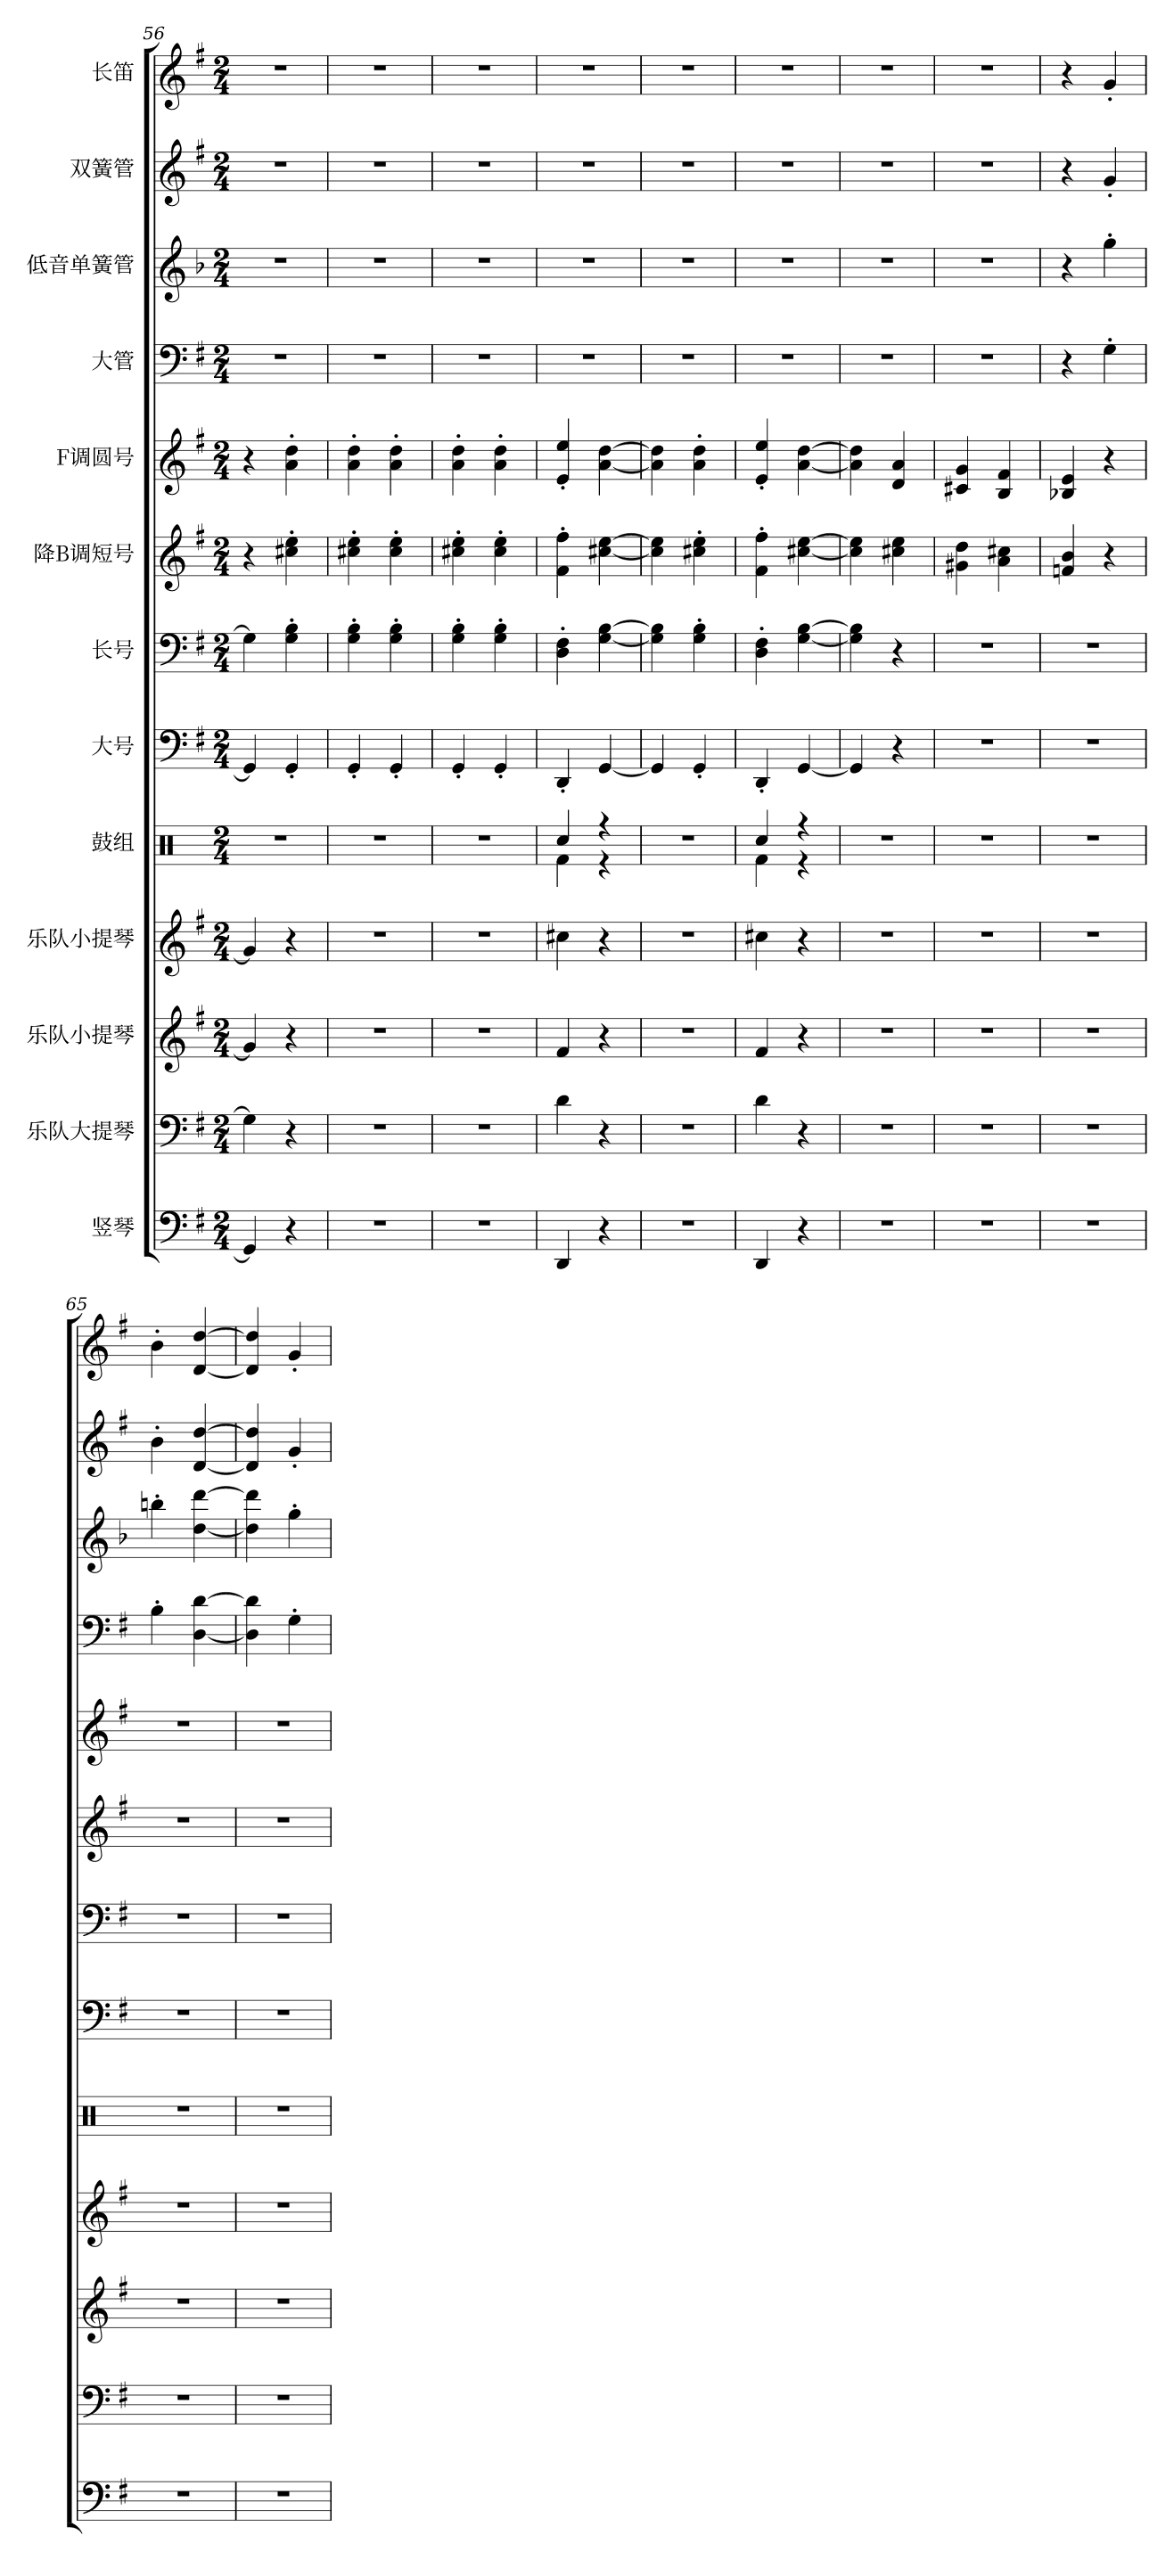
**kern	**kern	**kern	**kern	**kern	**kern	**kern	**kern	**kern	**kern	**kern	**kern	**kern
*part13	*part12	*part11	*part10	*part9	*part8	*part7	*part6	*part5	*part4	*part3	*part2	*part1
*staff13	*staff12	*staff11	*staff10	*staff9	*staff8	*staff7	*staff6	*staff5	*staff4	*staff3	*staff2	*staff1
*I"竖琴	*I"乐队大提琴	*I"乐队小提琴	*I"乐队小提琴	*I"鼓组	*I"大号	*I"长号	*I"降B调短号	*I"F调圆号	*I"大管	*I"低音单簧管	*I"双簧管	*I"长笛
*clefF4	*clefF4	*clefG2	*clefG2	*clefX	*clefF4	*clefF4	*clefG2	*clefG2	*clefF4	*clefG2	*clefG2	*clefG2
*	*	*	*	*	*	*	*ITrd1c2	*ITrd4c7	*	*ITrd8c14	*	*
*k[f#]	*k[f#]	*k[f#]	*k[f#]	*k[]	*k[f#]	*k[f#]	*k[b-]	*k[]	*k[f#]	*k[b-]	*k[f#]	*k[f#]
*M2/4	*M2/4	*M2/4	*M2/4	*M2/4	*M2/4	*M2/4	*M2/4	*M2/4	*M2/4	*M2/4	*M2/4	*M2/4
=56	=56	=56	=56	=56	=56	=56	=56	=56	=56	=56	=56	=56
4GG/]	4G\]	4g/]	4g/]	2r	4GG/]	4G\]	4r	4r	2r	2r	2r	2r
4r	4r	4r	4r	.	4GG'/	4G\' 4B\'	4bn\' 4dd\'	4d\' 4g\'	.	.	.	.
!!LO:PB:g=z
=57	=57	=57	=57	=57	=57	=57	=57	=57	=57	=57	=57	=57
2r	2r	2r	2r	2r	4GG'/	4G\' 4B\'	4bn\' 4dd\'	4d\' 4g\'	2r	2r	2r	2r
.	.	.	.	.	4GG'/	4G\' 4B\'	4b\' 4dd\'	4d\' 4g\'	.	.	.	.
=58	=58	=58	=58	=58	=58	=58	=58	=58	=58	=58	=58	=58
2r	2r	2r	2r	2r	4GG'/	4G\' 4B\'	4bn\' 4dd\'	4d\' 4g\'	2r	2r	2r	2r
.	.	.	.	.	4GG'/	4G\' 4B\'	4b\' 4dd\'	4d\' 4g\'	.	.	.	.
=59	=59	=59	=59	=59	=59	=59	=59	=59	=59	=59	=59	=59
*	*	*	*	*^	*	*	*	*	*	*	*	*
4DD/	4d\	4f#/	4cc#X\	4Rcc/	4Rf\	4DD'/	4D\' 4F#\'	4e\' 4ee\'	4A/' 4a/'	2r	2r	2r	2r
4r	4r	4r	4r	4r	4r	[4GG/	[4G\ [4B\	[4bn\ [4dd\	[4d\ [4g\	.	.	.	.
*	*	*	*	*v	*v	*	*	*	*	*	*	*	*
=60	=60	=60	=60	=60	=60	=60	=60	=60	=60	=60	=60	=60
2r	2r	2r	2r	2r	4GG/]	4G\] 4B\]	4b\] 4dd\]	4d\] 4g\]	2r	2r	2r	2r
.	.	.	.	.	4GG'/	4G\' 4B\'	4bn\' 4dd\'	4d\' 4g\'	.	.	.	.
=61	=61	=61	=61	=61	=61	=61	=61	=61	=61	=61	=61	=61
*	*	*	*	*^	*	*	*	*	*	*	*	*
4DD/	4d\	4f#/	4cc#X\	4Rcc/	4Rf\	4DD'/	4D\' 4F#\'	4e\' 4ee\'	4A/' 4a/'	2r	2r	2r	2r
4r	4r	4r	4r	4r	4r	[4GG/	[4G\ [4B\	[4bn\ [4dd\	[4d\ [4g\	.	.	.	.
*	*	*	*	*v	*v	*	*	*	*	*	*	*	*
=62	=62	=62	=62	=62	=62	=62	=62	=62	=62	=62	=62	=62
2r	2r	2r	2r	2r	4GG/]	4G\] 4B\]	4b\] 4dd\]	4d\] 4g\]	2r	2r	2r	2r
.	.	.	.	.	4r	4r	4bn\ 4dd\	4G/ 4d/	.	.	.	.
=63	=63	=63	=63	=63	=63	=63	=63	=63	=63	=63	=63	=63
2r	2r	2r	2r	2r	2r	2r	4f#X\ 4cc\	4F#X/ 4c/	2r	2r	2r	2r
.	.	.	.	.	.	.	4g\ 4bn\	4E/ 4B/	.	.	.	.
=64	=64	=64	=64	=64	=64	=64	=64	=64	=64	=64	=64	=64
2r	2r	2r	2r	2r	2r	2r	4e-X/ 4a/	4E-X/ 4A/	4r	4r	4r	4r
.	.	.	.	.	.	.	4r	4r	4G'\	4g'\	4g'/	4g'/
=65	=65	=65	=65	=65	=65	=65	=65	=65	=65	=65	=65	=65
2r	2r	2r	2r	2r	2r	2r	2r	2r	4B'\	4bn'\	4b'\	4b'\
.	.	.	.	.	.	.	.	.	[4D\ [4d\	[4d\ [4dd\	[4d/ [4dd/	[4d/ [4dd/
=66	=66	=66	=66	=66	=66	=66	=66	=66	=66	=66	=66	=66
2r	2r	2r	2r	2r	2r	2r	2r	2r	4D\] 4d\]	4d\] 4dd\]	4d/] 4dd/]	4d/] 4dd/]
.	.	.	.	.	.	.	.	.	4G'\	4g'\	4g'/	4g'/
=	=	=	=	=	=	=	=	=	=	=	=	=
*-	*-	*-	*-	*-	*-	*-	*-	*-	*-	*-	*-	*-
